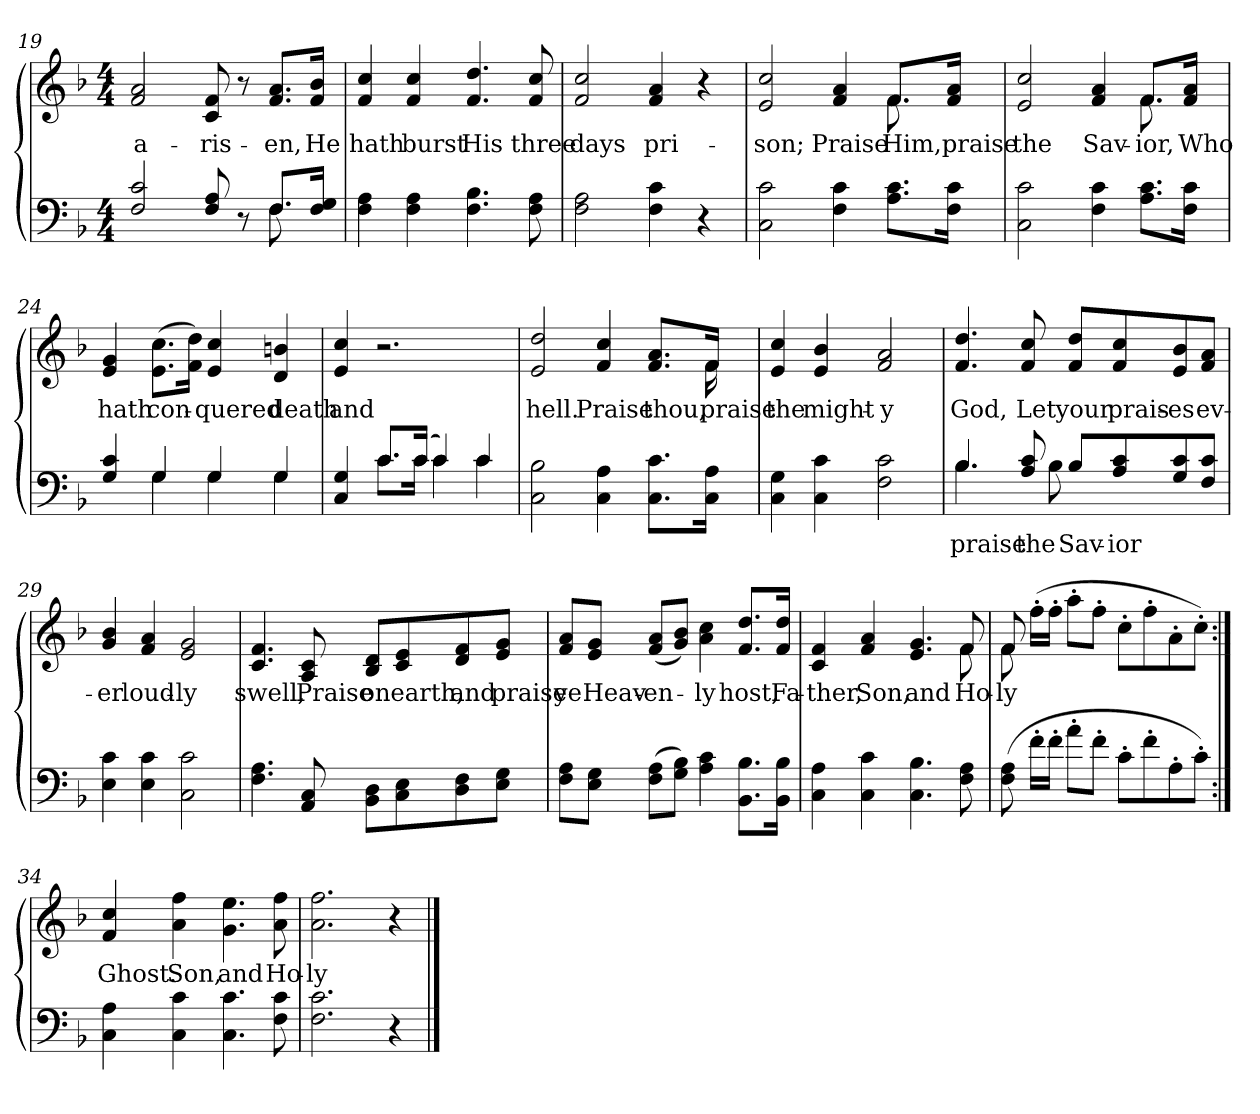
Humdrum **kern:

**kern	**text	**kern	**text
*part2	*part2	*part1	*part1
*staff2	*staff2	*staff1	*staff1
*clefF4	*	*clefG2	*
*k[b-]	*	*k[b-]	*
*F:	*	*F:	*
*M4/4	*	*M4/4	*
=19	=19	=19	=19
!	!LO:LY:b	!	!LO:LY:b
*^	*	*	*
2F/ 2c/	2.ryy	.	2f/ 2a/	a-
!	!	!LO:LY:b	!	!LO:LY:b
8F/ 8A/	.	.	8c/ 8f/	-ris-
8r	.	.	8r	.
!	!	!LO:LY:b	!	!LO:LY:b
8.F/L	8.F\	.	8.f/ 8.a/L	-en,
!	!	!LO:LY:b	!	!LO:LY:b
16F/ 16G/Jk	16ryy	.	16f/ 16b-/Jk	He
!!LO:PB:g=z
=20	=20	=20	=20	=20
!	!	!LO:LY:b	!	!LO:LY:b
*v	*v	*	*	*
4F\ 4A\	.	4f/ 4cc/	hath
!	!LO:LY:b	!	!LO:LY:b
4F\ 4A\	.	4f/ 4cc/	burst
!	!LO:LY:b	!	!LO:LY:b
4.F\ 4.B-\	.	4.f/ 4.dd/	His
!	!LO:LY:b	!	!LO:LY:b
8F\ 8A\	.	8f/ 8cc/	three
=21	=21	=21	=21
!	!LO:LY:b	!	!LO:LY:b
2F\ 2A\	.	2f/ 2cc/	days
!	!LO:LY:b	!	!LO:LY:b
4F\ 4c\	.	4f/ 4a/	pri-
4r	.	4r	.
=22	=22	=22	=22
!	!LO:LY:b	!	!LO:LY:b
*	*	*^	*
2C\ 2c\	.	2e/ 2cc/	2.ryy	-son;
!	!LO:LY:b	!	!	!LO:LY:b
4F\ 4c\	.	4f/ 4a/	.	Praise
!	!LO:LY:b	!	!	!LO:LY:b
8.A\ 8.c\L	.	8.f/L	8.f\	Him,
!	!LO:LY:b	!	!	!LO:LY:b
16F\ 16c\Jk	.	16f/ 16a/Jk	16ryy	praise
=23	=23	=23	=23	=23
!	!LO:LY:b	!	!	!LO:LY:b
2C\ 2c\	.	2e/ 2cc/	2.ryy	the
!	!LO:LY:b	!	!	!LO:LY:b
4F\ 4c\	.	4f/ 4a/	.	Sav-
!	!LO:LY:b	!	!	!LO:LY:b
8.A\ 8.c\L	.	8.f/L	8.f\	-ior,
!	!LO:LY:b	!	!	!LO:LY:b
16F\ 16c\Jk	.	16f/ 16a/Jk	16ryy	Who
=24	=24	=24	=24	=24
!	!LO:LY:b	!	!	!LO:LY:b
*^	*	*v	*v	*
4G/ 4c/	4ryy	.	4e/ 4g/	hath
!	!	!LO:LY:b	!	!LO:LY:b
4G/	4G\	.	(>8.e\ 8.cc\L	con-
.	.	.	16f\ 16dd\Jk)	.
!	!	!LO:LY:b	!	!LO:LY:b
4G/	4G\	.	4e/ 4cc/	-quered
!	!	!LO:LY:b	!	!LO:LY:b
4G/	4G\	.	4d/ 4bn/	death
!!LO:LB:g=z
=25	=25	=25	=25	=25
!	!	!LO:LY:b	!	!LO:LY:b
4C/ 4G/	4ryy	.	4e/ 4cc/	and
!	!	!LO:LY:b	!	!
8.c/L	8.c\L	.	2.r	.
!	!	!LO:LY:b	!	!
(>16c/Jk	16c\Jk	.	.	.
4c/)	4c\	.	.	.
!	!	!LO:LY:b	!	!
4c/	4c\	.	.	.
=26	=26	=26	=26	=26
!	!	!LO:LY:b	!	!LO:LY:b
*v	*v	*	*^	*
2C\ 2B-\	.	2e/ 2dd/	2...ryy	hell.
!	!LO:LY:b	!	!	!LO:LY:b
4C\ 4A\	.	4f/ 4cc/	.	Praise
!	!LO:LY:b	!	!	!LO:LY:b
8.C\ 8.c\L	.	8.f/ 8.a/L	.	thou,
!	!LO:LY:b	!	!	!LO:LY:b
16C\ 16A\Jk	.	16f/Jk	16f\	praise
=27	=27	=27	=27	=27
!	!LO:LY:b	!	!	!LO:LY:b
*	*	*v	*v	*
4C\ 4G\	.	4e/ 4cc/	the
!	!LO:LY:b	!	!LO:LY:b
4C\ 4c\	.	4e/ 4b-/	might-
!	!LO:LY:b	!	!LO:LY:b
2F\ 2c\	.	2f/ 2a/	-y
=28	=28	=28	=28
!	!LO:LY:b	!	!LO:LY:b
*^	*	*	*
4.B-/	4.B-\	praise	4.f/ 4.dd/	God,
!	!	!LO:LY:b	!	!LO:LY:b
8A/ 8c/	8B-\	the	8f/ 8cc/	Let
!	!	!LO:LY:b	!	!LO:LY:b
8B-/L	2ryy	Sav-	8f/ 8dd/L	your
!	!	!LO:LY:b	!	!LO:LY:b
8A/ 8c/	.	-ior	8f/ 8cc/	prais-
!	!	!	!	!LO:LY:b
8G/ 8c/	.	.	8e/ 8b-/	-es
!	!	!	!	!LO:LY:b
8F/ 8c/J	.	.	8f/ 8a/J	ev-
*v	*v	*	*	*
=29	=29	=29	=29
!	!	!	!LO:LY:b
4E\ 4c\	.	4g/ 4b-/	-er
!	!	!	!LO:LY:b
4E\ 4c\	.	4f/ 4a/	loud-
!	!	!	!LO:LY:b
2C\ 2c\	.	2e/ 2g/	-ly
!!LO:LB:g=z
=30	=30	=30	=30
!	!	!	!LO:LY:b
4.F\ 4.A\	.	4.c/ 4.f/	swell,
!	!	!	!LO:LY:b
8AA/ 8C/	.	8A/ 8c/	Praise
!	!	!	!LO:LY:b
8BB-\ 8D\L	.	8B-/ 8d/L	on
!	!	!	!LO:LY:b
8C\ 8E\	.	8c/ 8e/	earth,
!	!	!	!LO:LY:b
8D\ 8F\	.	8d/ 8f/	and
!	!	!	!LO:LY:b
8E\ 8G\J	.	8e/ 8g/J	praise
=31	=31	=31	=31
!	!	!	!LO:LY:b
8F\ 8A\L	.	8f/ 8a/L	ye
!	!	!	!LO:LY:b
8E\ 8G\J	.	8e/ 8g/J	Heav-
!	!	!	!LO:LY:b
(>8F\ 8A\L	.	(<8f/ 8a/L	-en-
8G\ 8B-\J)	.	8g/ 8b-/J)	.
!	!	!	!LO:LY:b
4A\ 4c\	.	4a\ 4cc\	-ly
!	!	!	!LO:LY:b
8.BB-\ 8.B-\L	.	8.f/ 8.dd/L	host,
!	!	!	!LO:LY:b
16BB-\ 16B-\Jk	.	16f/ 16dd/Jk	Fa-
=32	=32	=32	=32
!	!	!	!LO:LY:b
*	*	*^	*
4C\ 4A\	.	4c/ 4f/	2..ryy	-ther,
!	!	!	!	!LO:LY:b
4C\ 4c\	.	4f/ 4a/	.	Son,
!	!	!	!	!LO:LY:b
4.C\ 4.B-\	.	4.e/ 4.g/	.	and
!	!	!	!	!LO:LY:b
8F\ 8A\	.	8f/	8f\	Ho-
!!LO:LB:g=z	!!
=33	=33	=33	=33	=33
!	!	!	!	!LO:LY:b
(>8F\ 8A\	.	8f/	8f\	-ly
16f'\LL	.	2..ryy	(<16ff'\LL	.
16f'\JJ	.	.	16ff'\JJ	.
8a'\L	.	.	8aa'\L	.
8f'\J	.	.	8ff'\J	.
8c'\L	.	.	8cc'\L	.
8f'\	.	.	8ff'\	.
8A'\	.	.	8a'\	.
8c'\J)	.	.	8cc'\J)	.
=34:|!	=34:|!	=34:|!	=34:|!	=34:|!
!	!	!	!	!LO:LY:b
*	*	*v	*v	*
4C\ 4A\	.	4f/ 4cc/	Ghost.
!	!	!	!LO:LY:b
4C\ 4c\	.	4a\ 4ff\	Son,
!	!	!	!LO:LY:b
4.C\ 4.c\	.	4.g\ 4.ee\	and
!	!	!	!LO:LY:b
8F\ 8c\	.	8a\ 8ff\	Ho-
=35	=35	=35	=35
!	!	!	!LO:LY:b
2.F\ 2.c\	.	2.a\ 2.ff\	-ly
4r	.	4r	.
==	==	==	==
*-	*-	*-	*-
